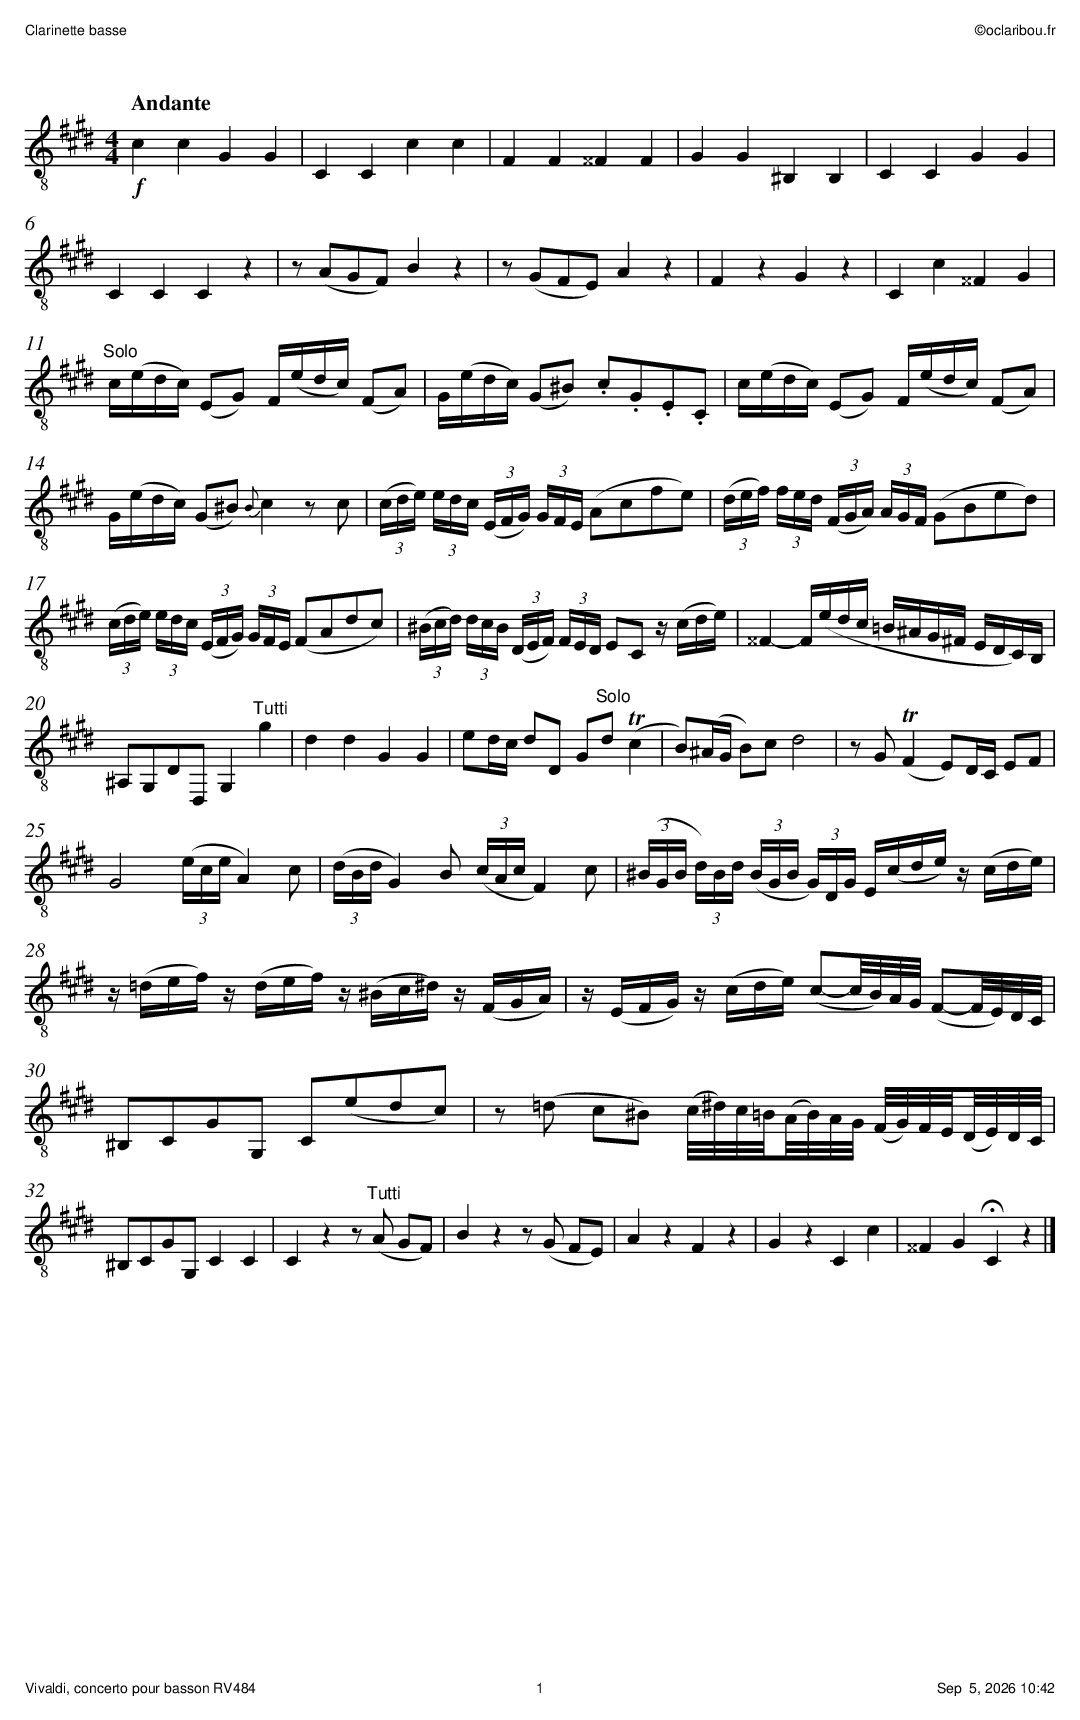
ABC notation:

X:1
M:4/4
L:1/16
Q:1/8=80
Q:"Andante"
V:1 clef=treble-8 octave=1
K:C#m
[V:1][K:C#m]!f! C4 C4 G,4 G,4 | C,4 C,4 C4 C4 | F,4 F,4 ^^F,4 F,4 | G,4 G,4 ^B,,4 B,,4 | C,4 C,4 G,4 G,4 | C,4 C,4 C,4 z4 |
[V:1][K:C#m] z2 (A,2G,2F,2) B,4 z4 | z2 (G,2F,2E,2) A,4 z4 | F,4 z4 G,4 z4 | C,4 C4 ^^F,4 G,4 | "^Solo"C(EDC) (E,2G,2) F,(EDC) (F,2A,2) |
[V:1][K:C#m] G,(EDC) (G,2^B,2) .C2.G,2.E,2.C,2 | C(EDC) (E,2G,2) F,(EDC) (F,2A,2) | G,(EDC) (G,2^B,2) {B,}C4 z2 C2 |
[V:1][K:C#m] (3(CDE) (3EDC (3(E,F,G,) (3G,F,E, (A,2C2F2E2) | (3(DEF) (3FED (3(F,G,A,) (3A,G,F, (G,2B,2E2D2) |
[V:1][K:C#m] (3(CDE) (3EDC (3(E,F,G,) (3G,F,E, (F,2A,2D2C2) | (3(^B,CD) (3DCB, (3(D,E,F,) (3F,E,D, E,2C,2 z (CDE) |
[V:1][K:C#m] ^^F,4- F,(EDC =B,^A,G,^F, E,D,C,)B,, | ^A,,2G,,2D,2D,,2 G,,4 "^Tutti"G4 | D4 D4 G,4 G,4 | E2DC D2D,2 G,2"^Solo"D2 (!trill!C4 |
[V:1][K:C#m] B,2)(^A,G, B,2)C2 D8 | z2 G,2 (!trill!F,4 E,2)D,C, E,2F,2 | G,8 (3(ECE A,4) C2 | (3(DB,D G,4) B,2 (3(CA,C F,4) C2 |
[V:1][K:C#m] (3(^B,G,B, (3D)B,D (3(B,G,B, (3G,)D,G, E,(CDE) z (CDE) | z (=DEF) z (DEF) z (^B,C^D) z (F,G,A,) |
[V:1][K:C#m] z (E,F,G,) z (CDE) (C2-C/2B,/2)A,/2G,/2 (F,2-F,/2E,/2)D,/2C,/2 | ^B,,2C,2G,2G,,2 C,2(E2D2C2) |
[V:1][K:C#m] z2 (=D2 C2^B,2) (C/2^D/2)C/2=B,/2!beambr1!(A,/2B,/2)A,/2G,/2 (F,/2G,/2)F,/2E,/2!beambr1!(D,/2E,/2)D,/2C,/2 | ^B,,2C,2G,2G,,2 C,4 C,4 | C,4 z4 z2 "^Tutti"(A,2 G,2F,2) |
[V:1][K:C#m] B,4 z4 z2 (G,2 F,2E,2) | A,4 z4 F,4 z4 | G,4 z4 C,4 C4 | ^^F,4 G,4 !fermata!C,4 z4 |]
